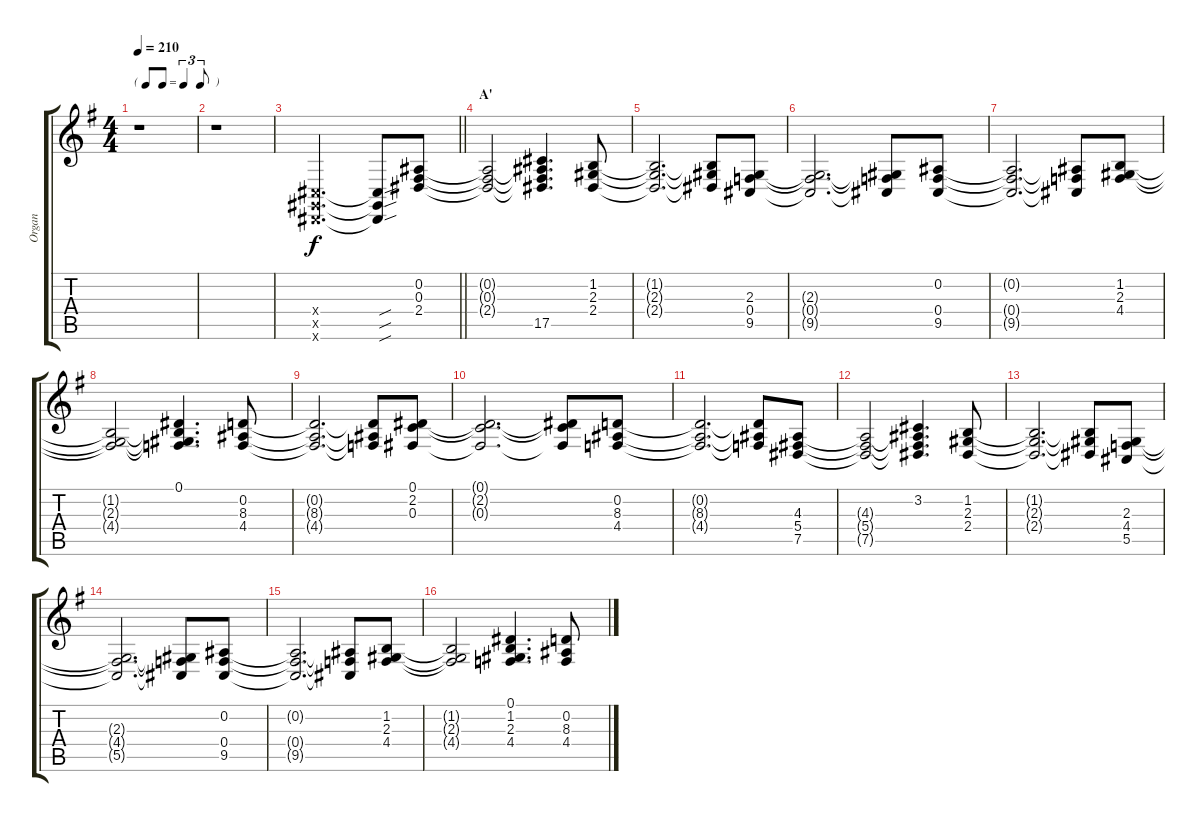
\track ("Organ" "Organ") {instrument rockorgan}
\staff {score tabs}
\tuning (Eb4 Bb3 Gb3 Db3 Ab2 Eb2) {hide}
\ts (4 4)
\tf triplet8th
\tempo 210
\clef g2
\ks g
r.1{dy f} |
r.1 |
\barLineRight lightlight
(0.4{x} 0.5{x} 0.6{x}).2{d} (0.4{sou t} 0.5{sou t} 0.6{sou t}).8 (0.2 0.3 2.4).8 |
\section ("" "A'")
(0.2{t} 0.3{t} 2.4{t}).2 (0.2{t} 0.3{t} 2.4{t} 17.5).4{d} (1.2 2.3 2.4).8 |
(1.2{t} 2.3{t} 2.4{t}).2{d} (1.2{t} 2.3{t} 2.4{t}).8 (2.3 0.4 9.5).8 |
(2.3{t} 0.4{t} 9.5{t}).2{d} (2.3{t} 0.4{t} 9.5{t}).8 (0.2 0.4 9.5).8 |
(0.2{t} 0.4{t} 9.5{t}).2{d} (0.2{t} 0.4{t} 9.5{t}).8 (1.2 2.3 4.4).8 |
(1.2{t} 2.3{t} 4.4{t}).2 (0.1 1.2{t} 2.3{t} 4.4{t}).4{d} (0.2 8.3 4.4).8 |
(0.2{t} 8.3{t} 4.4{t}).2{d} (0.2{t} 8.3{t} 4.4{t}).8 (0.1 2.2 0.3).8 |
(0.1{t} 2.2{t} 0.3{t}).2{d} (0.1{t} 2.2{t} 0.3{t}).8 (0.2 8.3 4.4).8 |
(0.2{t} 8.3{t} 4.4{t}).2{d} (0.2{t} 8.3{t} 4.4{t}).8 (4.3 5.4 7.5).8 |
(4.3{t} 5.4{t} 7.5{t}).2 (3.2 4.3{t} 5.4{t} 7.5{t}).4{d} (1.2 2.3 2.4).8 |
(1.2{t} 2.3{t} 2.4{t}).2{d} (1.2{t} 2.3{t} 2.4{t}).8 (2.3 4.4 5.5).8 |
(2.3{t} 4.4{t} 5.5{t}).2{d} (2.3{t} 4.4{t} 5.5{t}).8 (0.2 0.4 9.5).8 |
(0.2{t} 0.4{t} 9.5{t}).2{d} (0.2{t} 0.4{t} 9.5{t}).8 (1.2 2.3 4.4).8 |
(1.2{t} 2.3{t} 4.4{t}).2 (0.1 1.2 2.3 4.4).4{d} (0.2 8.3 4.4).8
